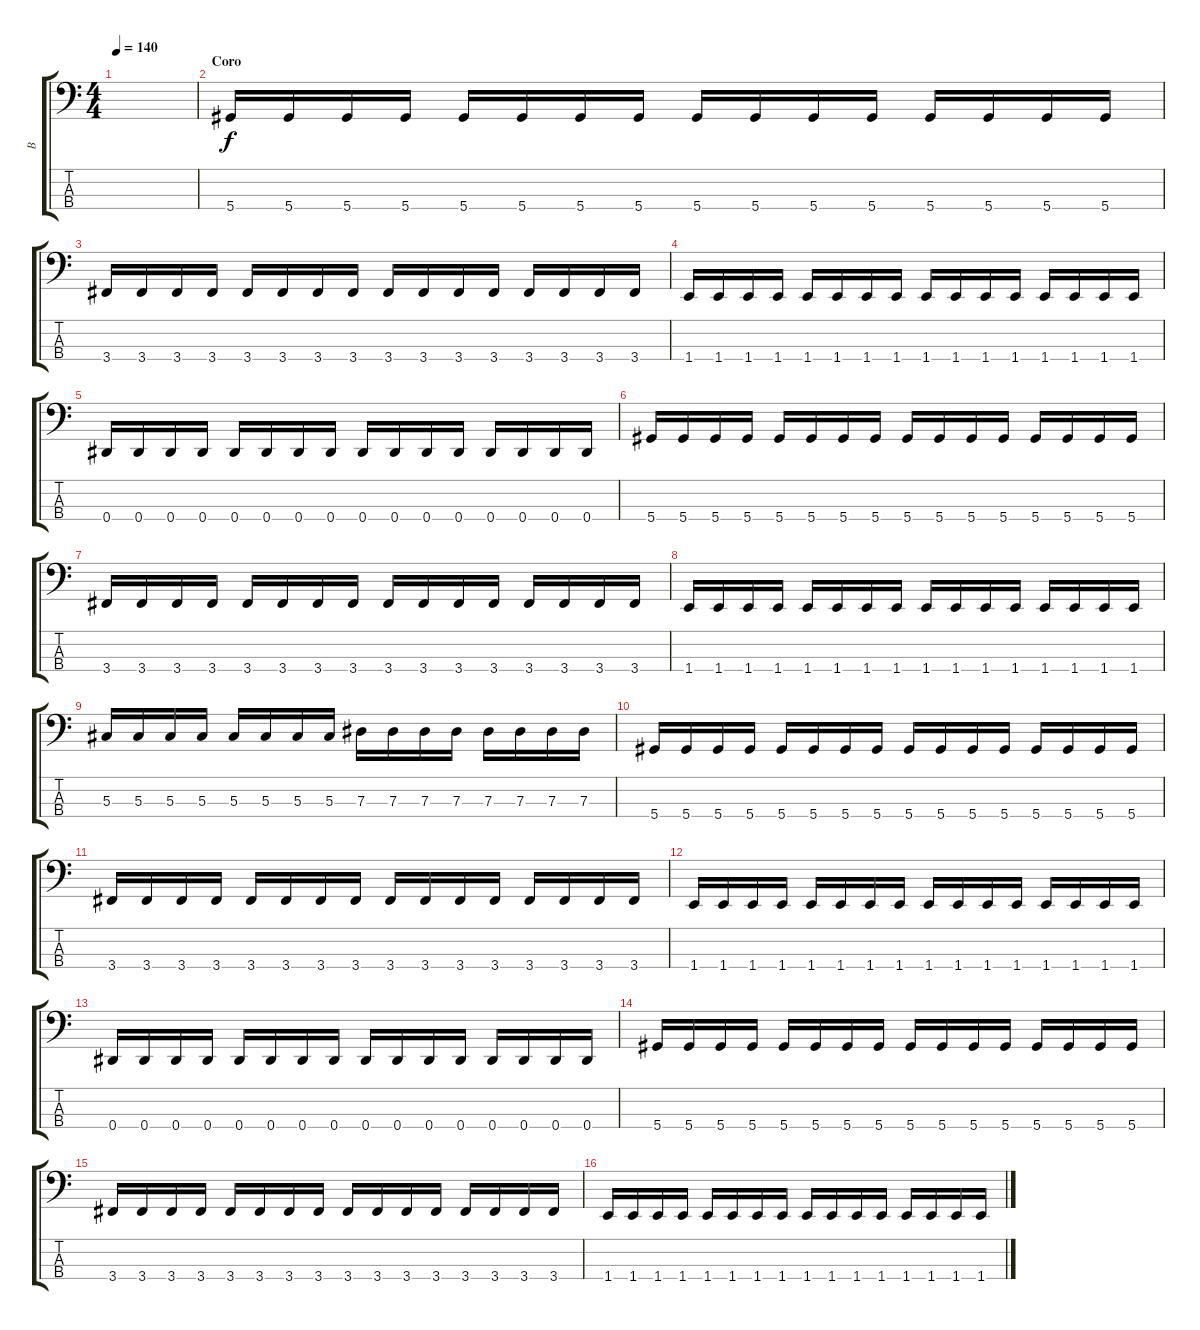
\track ("B" "B") {instrument electricbassfinger}
\staff {score tabs}
\tuning (Gb2 Db2 Ab1 Eb1) {hide}
\ts (4 4)
\tempo 140
\clef f4
\ks c
|
\section ("" "Coro")
5.4.16 5.4.16 5.4.16 5.4.16 5.4.16 5.4.16 5.4.16 5.4.16 5.4.16 5.4.16 5.4.16 5.4.16 5.4.16 5.4.16 5.4.16 5.4.16 |
3.4.16 3.4.16 3.4.16 3.4.16 3.4.16 3.4.16 3.4.16 3.4.16 3.4.16 3.4.16 3.4.16 3.4.16 3.4.16 3.4.16 3.4.16 3.4.16 |
1.4.16 1.4.16 1.4.16 1.4.16 1.4.16 1.4.16 1.4.16 1.4.16 1.4.16 1.4.16 1.4.16 1.4.16 1.4.16 1.4.16 1.4.16 1.4.16 |
0.4.16 0.4.16 0.4.16 0.4.16 0.4.16 0.4.16 0.4.16 0.4.16 0.4.16 0.4.16 0.4.16 0.4.16 0.4.16 0.4.16 0.4.16 0.4.16 |
5.4.16 5.4.16 5.4.16 5.4.16 5.4.16 5.4.16 5.4.16 5.4.16 5.4.16 5.4.16 5.4.16 5.4.16 5.4.16 5.4.16 5.4.16 5.4.16 |
3.4.16 3.4.16 3.4.16 3.4.16 3.4.16 3.4.16 3.4.16 3.4.16 3.4.16 3.4.16 3.4.16 3.4.16 3.4.16 3.4.16 3.4.16 3.4.16 |
1.4.16 1.4.16 1.4.16 1.4.16 1.4.16 1.4.16 1.4.16 1.4.16 1.4.16 1.4.16 1.4.16 1.4.16 1.4.16 1.4.16 1.4.16 1.4.16 |
5.3.16 5.3.16 5.3.16 5.3.16 5.3.16 5.3.16 5.3.16 5.3.16 7.3.16 7.3.16 7.3.16 7.3.16 7.3.16 7.3.16 7.3.16 7.3.16 |
5.4.16 5.4.16 5.4.16 5.4.16 5.4.16 5.4.16 5.4.16 5.4.16 5.4.16 5.4.16 5.4.16 5.4.16 5.4.16 5.4.16 5.4.16 5.4.16 |
3.4.16 3.4.16 3.4.16 3.4.16 3.4.16 3.4.16 3.4.16 3.4.16 3.4.16 3.4.16 3.4.16 3.4.16 3.4.16 3.4.16 3.4.16 3.4.16 |
1.4.16 1.4.16 1.4.16 1.4.16 1.4.16 1.4.16 1.4.16 1.4.16 1.4.16 1.4.16 1.4.16 1.4.16 1.4.16 1.4.16 1.4.16 1.4.16 |
0.4.16 0.4.16 0.4.16 0.4.16 0.4.16 0.4.16 0.4.16 0.4.16 0.4.16 0.4.16 0.4.16 0.4.16 0.4.16 0.4.16 0.4.16 0.4.16 |
5.4.16 5.4.16 5.4.16 5.4.16 5.4.16 5.4.16 5.4.16 5.4.16 5.4.16 5.4.16 5.4.16 5.4.16 5.4.16 5.4.16 5.4.16 5.4.16 |
3.4.16 3.4.16 3.4.16 3.4.16 3.4.16 3.4.16 3.4.16 3.4.16 3.4.16 3.4.16 3.4.16 3.4.16 3.4.16 3.4.16 3.4.16 3.4.16 |
1.4.16 1.4.16 1.4.16 1.4.16 1.4.16 1.4.16 1.4.16 1.4.16 1.4.16 1.4.16 1.4.16 1.4.16 1.4.16 1.4.16 1.4.16 1.4.16
